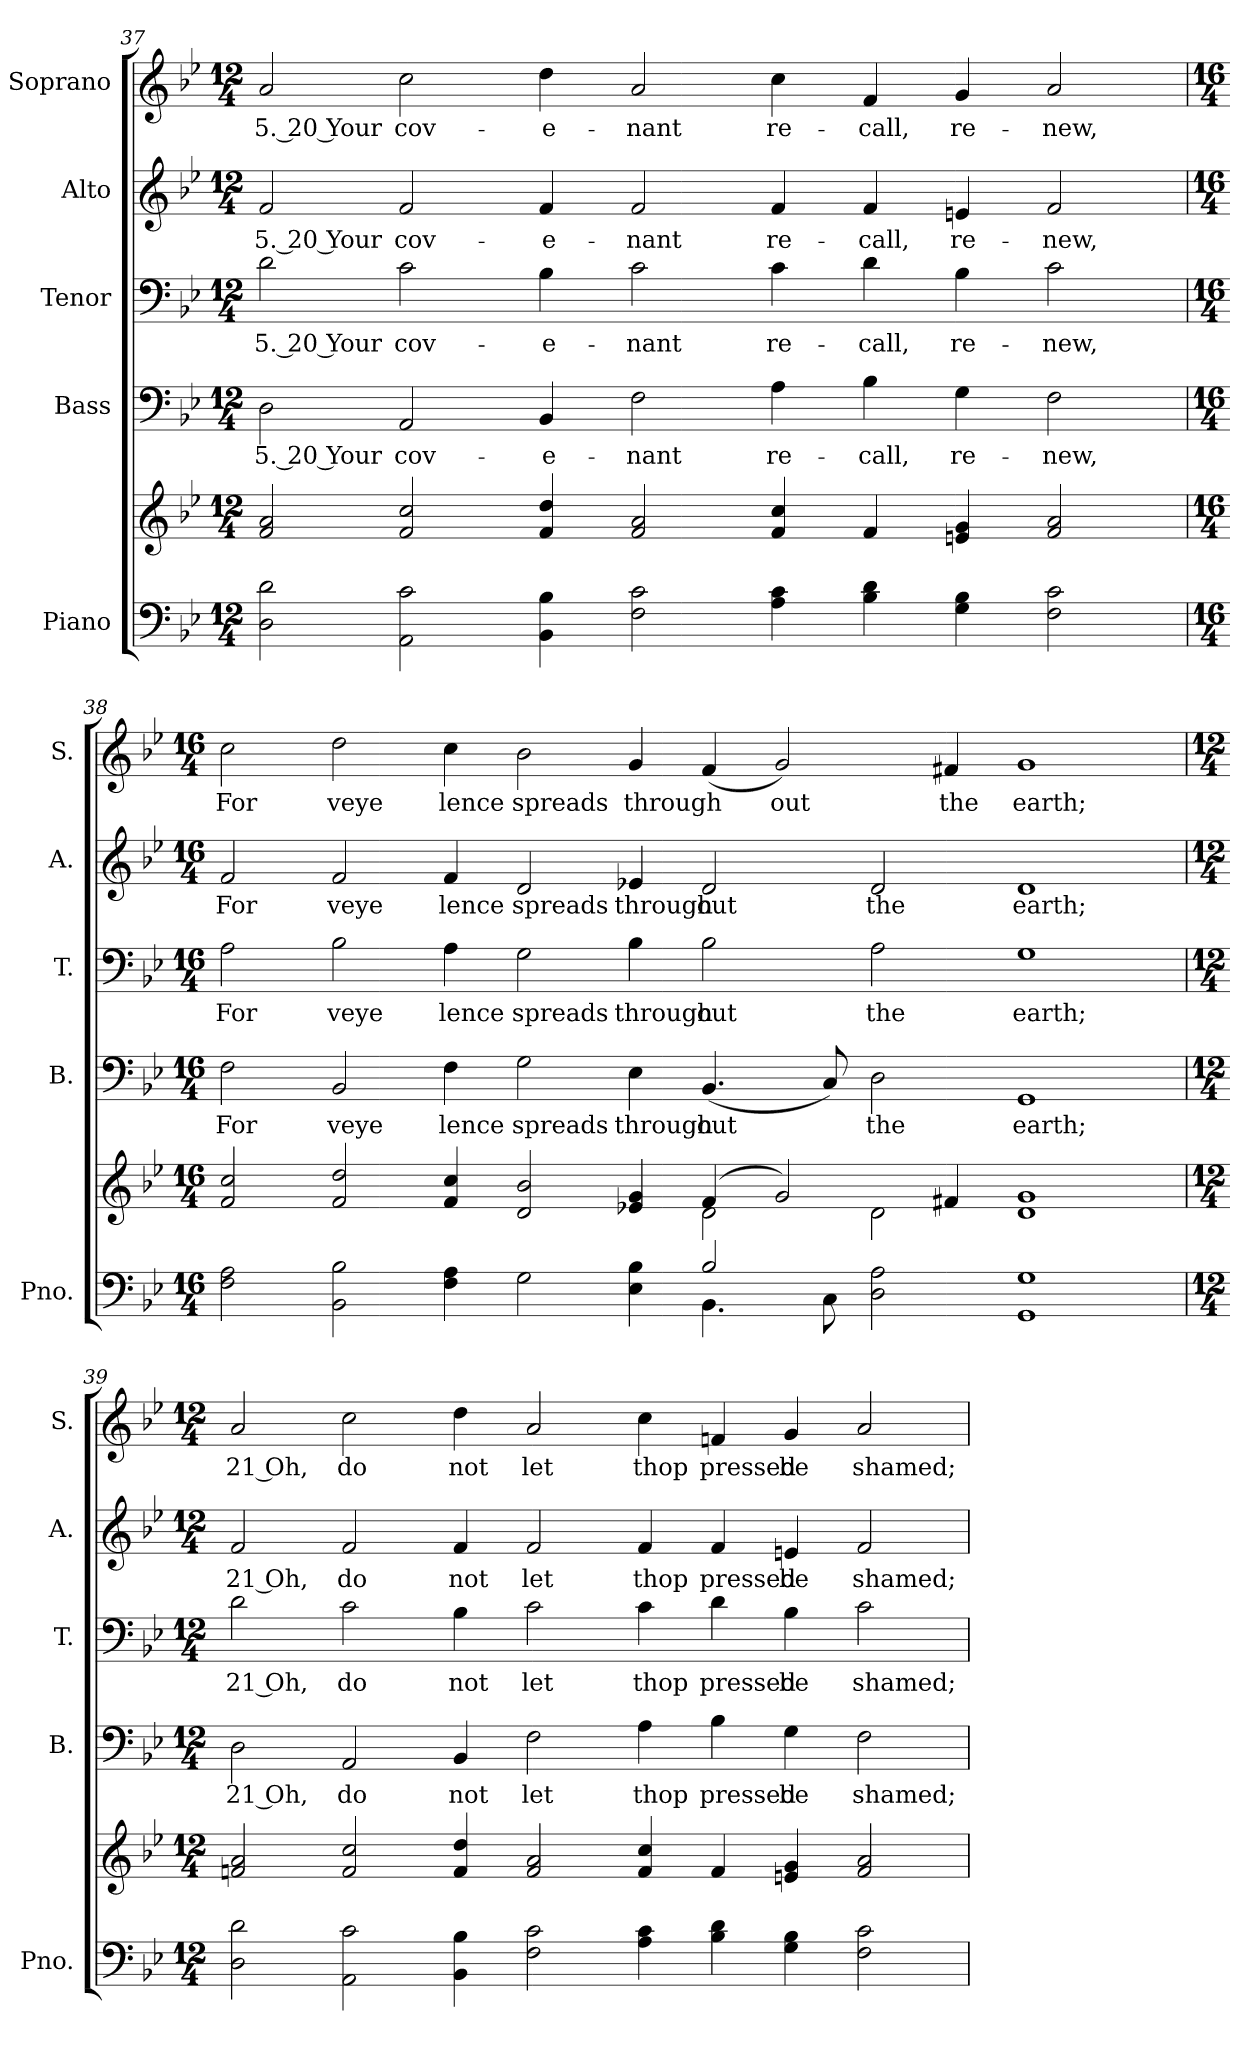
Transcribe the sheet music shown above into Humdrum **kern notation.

**kern	**kern	**kern	**text	**kern	**text	**kern	**text	**kern	**text
*part5	*part5	*part4	*part4	*part3	*part3	*part2	*part2	*part1	*part1
*staff6	*staff5	*staff4	*staff4	*staff3	*staff3	*staff2	*staff2	*staff1	*staff1
*I"Piano	*	*I"Bass	*	*I"Tenor	*	*I"Alto	*	*I"Soprano	*
*I'Pno.	*	*I'B.	*	*I'T.	*	*I'A.	*	*I'S.	*
!!LO:PB:g=z
*clefF4	*clefG2	*clefF4	*	*clefF4	*	*clefG2	*	*clefG2	*
*k[b-e-]	*k[b-e-]	*k[b-e-]	*	*k[b-e-]	*	*k[b-e-]	*	*k[b-e-]	*
*B-:	*B-:	*B-:	*	*B-:	*	*B-:	*	*B-:	*
*M12/4	*M12/4	*M12/4	*	*M12/4	*	*M12/4	*	*M12/4	*
=37	=37	=37	=37	=37	=37	=37	=37	=37	=37
!	!	!	!LO:LY:b:color=#000000	!	!	!	!	!	!
!	!	!	!	!	!LO:LY:b:color=#000000	!	!	!	!
!	!	!	!	!	!	!	!LO:LY:b:color=#000000	!	!
!	!	!	!	!	!	!	!	!	!LO:LY:b:color=#000000
2Di\ 2di	2fi/ 2ai	2Di\	5. 20 Your	2di\	5. 20 Your	2fi/	5. 20 Your	2ai/	5. 20 Your
!	!	!	!LO:LY:b:color=#000000	!	!	!	!	!	!
!	!	!	!	!	!LO:LY:b:color=#000000	!	!	!	!
!	!	!	!	!	!	!	!LO:LY:b:color=#000000	!	!
!	!	!	!	!	!	!	!	!	!LO:LY:b:color=#000000
2AAi\ 2ci	2fi/ 2cci	2AAi/	cov-	2ci\	cov-	2fi/	cov-	2cci\	cov-
!	!	!	!LO:LY:b:color=#000000	!	!	!	!	!	!
!	!	!	!	!	!LO:LY:b:color=#000000	!	!	!	!
!	!	!	!	!	!	!	!LO:LY:b:color=#000000	!	!
!	!	!	!	!	!	!	!	!	!LO:LY:b:color=#000000
4BB-i\ 4B-i	4fi/ 4ddi	4BB-i/	-e-	4B-i\	-e-	4fi/	-e-	4ddi\	-e-
!	!	!	!LO:LY:b:color=#000000	!	!	!	!	!	!
!	!	!	!	!	!LO:LY:b:color=#000000	!	!	!	!
!	!	!	!	!	!	!	!LO:LY:b:color=#000000	!	!
!	!	!	!	!	!	!	!	!	!LO:LY:b:color=#000000
2Fi\ 2ci	2fi/ 2ai	2Fi\	-nant	2ci\	-nant	2fi/	-nant	2ai/	-nant
!	!	!	!LO:LY:b:color=#000000	!	!	!	!	!	!
!	!	!	!	!	!LO:LY:b:color=#000000	!	!	!	!
!	!	!	!	!	!	!	!LO:LY:b:color=#000000	!	!
!	!	!	!	!	!	!	!	!	!LO:LY:b:color=#000000
4Ai\ 4ci	4fi/ 4cci	4Ai\	re-	4ci\	re-	4fi/	re-	4cci\	re-
!	!	!	!LO:LY:b:color=#000000	!	!	!	!	!	!
!	!	!	!	!	!LO:LY:b:color=#000000	!	!	!	!
!	!	!	!	!	!	!	!LO:LY:b:color=#000000	!	!
!	!	!	!	!	!	!	!	!	!LO:LY:b:color=#000000
4B-i\ 4di	4fi/	4B-i\	-call,	4di\	-call,	4fi/	-call,	4fi/	-call,
!	!	!	!LO:LY:b:color=#000000	!	!	!	!	!	!
!	!	!	!	!	!LO:LY:b:color=#000000	!	!	!	!
!	!	!	!	!	!	!	!LO:LY:b:color=#000000	!	!
!	!	!	!	!	!	!	!	!	!LO:LY:b:color=#000000
4Gi\ 4B-i	4eni/ 4gi	4Gi\	re-	4B-i\	re-	4eni/	re-	4gi/	re-
!	!	!	!LO:LY:b:color=#000000	!	!	!	!	!	!
!	!	!	!	!	!LO:LY:b:color=#000000	!	!	!	!
!	!	!	!	!	!	!	!LO:LY:b:color=#000000	!	!
!	!	!	!	!	!	!	!	!	!LO:LY:b:color=#000000
2Fi\ 2ci	2fi/ 2ai	2Fi\	-new,	2ci\	-new,	2fi/	-new,	2ai/	-new,
!!LO:PB:g=z
=38	=38	=38	=38	=38	=38	=38	=38	=38	=38
*M16/4	*M16/4	*M16/4	*	*M16/4	*	*M16/4	*	*M16/4	*
*^	*^	*	*	*	*	*	*	*	*
!	!	!	!	!	!LO:LY:b:color=#000000	!	!	!	!	!	!
!	!	!	!	!	!	!	!LO:LY:b:color=#000000	!	!	!	!
!	!	!	!	!	!	!	!	!	!LO:LY:b:color=#000000	!	!
!	!	!	!	!	!	!	!	!	!	!	!LO:LY:b:color=#000000
2Fi\ 2Ai	1ryy	2fi/ 2cci	1ryy	2Fi\	For	2Ai\	For	2fi/	For	2cci\	For
!	!	!	!	!	!LO:LY:b:color=#000000	!	!	!	!	!	!
!	!	!	!	!	!	!	!LO:LY:b:color=#000000	!	!	!	!
!	!	!	!	!	!	!	!	!	!LO:LY:b:color=#000000	!	!
!	!	!	!	!	!	!	!	!	!	!	!LO:LY:b:color=#000000
2BB-i\ 2B-i	.	2fi/ 2ddi	.	2BB-i/	veye	2B-i\	veye	2fi/	veye	2ddi\	veye
!	!	!	!	!	!LO:LY:b:color=#000000	!	!	!	!	!	!
!	!	!	!	!	!	!	!LO:LY:b:color=#000000	!	!	!	!
!	!	!	!	!	!	!	!	!	!LO:LY:b:color=#000000	!	!
!	!	!	!	!	!	!	!	!	!	!	!LO:LY:b:color=#000000
4Fi\ 4Ai	1ryy	4fi/ 4cci	1ryy	4Fi\	lence	4Ai\	lence	4fi/	lence	4cci\	lence
!	!	!	!	!	!LO:LY:b:color=#000000	!	!	!	!	!	!
!	!	!	!	!	!	!	!LO:LY:b:color=#000000	!	!	!	!
!	!	!	!	!	!	!	!	!	!LO:LY:b:color=#000000	!	!
!	!	!	!	!	!	!	!	!	!	!	!LO:LY:b:color=#000000
2Gi\	.	2di/ 2b-i	.	2Gi\	spreads	2Gi\	spreads	2di/	spreads	2b-i\	spreads
!	!	!	!	!	!LO:LY:b:color=#000000	!	!	!	!	!	!
!	!	!	!	!	!	!	!LO:LY:b:color=#000000	!	!	!	!
!	!	!	!	!	!	!	!	!	!LO:LY:b:color=#000000	!	!
!	!	!	!	!	!	!	!	!	!	!	!LO:LY:b:color=#000000
4E-i\ 4B-i	.	4e-Xi/ 4gi	.	4E-i\	through	4B-i\	through	4e-Xi/	through	4gi/	through
!	!	!	!	!	!LO:LY:b:color=#000000	!	!	!	!	!	!
!	!	!	!	!	!	!	!LO:LY:b:color=#000000	!	!	!	!
!	!	!	!	!	!	!	!	!	!LO:LY:b:color=#000000	!	!
2B-i/	4.BB-i\	(4fi/	2di\	(4.BB-i/	out	2B-i\	out	2di/	out	(4fi/	.
!	!	!	!	!	!	!	!	!	!	!	!LO:LY:b:color=#000000
.	.	2gi/)	.	.	.	.	.	.	.	2gi/)	out
.	8Ci\	.	.	8Ci/)	.	.	.	.	.	.	.
!	!	!	!	!	!LO:LY:b:color=#000000	!	!	!	!	!	!
!	!	!	!	!	!	!	!LO:LY:b:color=#000000	!	!	!	!
!	!	!	!	!	!	!	!	!	!LO:LY:b:color=#000000	!	!
2Di\ 2Ai	2ryy	.	2di\	2Di\	the	2Ai\	the	2di/	the	.	.
!	!	!	!	!	!	!	!	!	!	!	!LO:LY:b:color=#000000
.	.	4f#Xi/	.	.	.	.	.	.	.	4f#Xi/	the
!	!	!	!	!	!LO:LY:b:color=#000000	!	!	!	!	!	!
!	!	!	!	!	!	!	!LO:LY:b:color=#000000	!	!	!	!
!	!	!	!	!	!	!	!	!	!LO:LY:b:color=#000000	!	!
!	!	!	!	!	!	!	!	!	!	!	!LO:LY:b:color=#000000
1GGi 1Gi	1ryy	1di 1gi	1ryy	1GGi	earth;	1Gi	earth;	1di	earth;	1gi	earth;
*v	*v	*	*	*	*	*	*	*	*	*	*
*	*v	*v	*	*	*	*	*	*	*	*
!!LO:PB:g=z
=39	=39	=39	=39	=39	=39	=39	=39	=39	=39
*M12/4	*M12/4	*M12/4	*	*M12/4	*	*M12/4	*	*M12/4	*
*^	*^	*	*	*	*	*	*	*	*
!	!	!	!	!	!LO:LY:b:color=#000000	!	!	!	!	!	!
*v	*v	*	*	*	*	*	*	*	*	*	*
*	*v	*v	*	*	*	*	*	*	*	*
*^	*^	*	*	*	*	*	*	*	*
!	!	!	!	!	!	!	!LO:LY:b:color=#000000	!	!	!	!
*v	*v	*	*	*	*	*	*	*	*	*	*
*	*v	*v	*	*	*	*	*	*	*	*
*^	*^	*	*	*	*	*	*	*	*
!	!	!	!	!	!	!	!	!	!LO:LY:b:color=#000000	!	!
*v	*v	*	*	*	*	*	*	*	*	*	*
*	*v	*v	*	*	*	*	*	*	*	*
*^	*^	*	*	*	*	*	*	*	*
!	!	!	!	!	!	!	!	!	!	!	!LO:LY:b:color=#000000
*v	*v	*	*	*	*	*	*	*	*	*	*
*	*v	*v	*	*	*	*	*	*	*	*
2Di\ 2di	2fni/ 2ai	2Di\	21 Oh,	2di\	21 Oh,	2fi/	21 Oh,	2ai/	21 Oh,
!	!	!	!LO:LY:b:color=#000000	!	!	!	!	!	!
!	!	!	!	!	!LO:LY:b:color=#000000	!	!	!	!
!	!	!	!	!	!	!	!LO:LY:b:color=#000000	!	!
!	!	!	!	!	!	!	!	!	!LO:LY:b:color=#000000
2AAi\ 2ci	2fi/ 2cci	2AAi/	do	2ci\	do	2fi/	do	2cci\	do
!	!	!	!LO:LY:b:color=#000000	!	!	!	!	!	!
!	!	!	!	!	!LO:LY:b:color=#000000	!	!	!	!
!	!	!	!	!	!	!	!LO:LY:b:color=#000000	!	!
!	!	!	!	!	!	!	!	!	!LO:LY:b:color=#000000
4BB-i\ 4B-i	4fi/ 4ddi	4BB-i/	not	4B-i\	not	4fi/	not	4ddi\	not
!	!	!	!LO:LY:b:color=#000000	!	!	!	!	!	!
!	!	!	!	!	!LO:LY:b:color=#000000	!	!	!	!
!	!	!	!	!	!	!	!LO:LY:b:color=#000000	!	!
!	!	!	!	!	!	!	!	!	!LO:LY:b:color=#000000
2Fi\ 2ci	2fi/ 2ai	2Fi\	let	2ci\	let	2fi/	let	2ai/	let
!	!	!	!LO:LY:b:color=#000000	!	!	!	!	!	!
!	!	!	!	!	!LO:LY:b:color=#000000	!	!	!	!
!	!	!	!	!	!	!	!LO:LY:b:color=#000000	!	!
!	!	!	!	!	!	!	!	!	!LO:LY:b:color=#000000
4Ai\ 4ci	4fi/ 4cci	4Ai\	thop	4ci\	thop	4fi/	thop	4cci\	thop
!	!	!	!LO:LY:b:color=#000000	!	!	!	!	!	!
!	!	!	!	!	!LO:LY:b:color=#000000	!	!	!	!
!	!	!	!	!	!	!	!LO:LY:b:color=#000000	!	!
!	!	!	!	!	!	!	!	!	!LO:LY:b:color=#000000
4B-i\ 4di	4fi/	4B-i\	pressed	4di\	pressed	4fi/	pressed	4fni/	pressed
!	!	!	!LO:LY:b:color=#000000	!	!	!	!	!	!
!	!	!	!	!	!LO:LY:b:color=#000000	!	!	!	!
!	!	!	!	!	!	!	!LO:LY:b:color=#000000	!	!
!	!	!	!	!	!	!	!	!	!LO:LY:b:color=#000000
4Gi\ 4B-i	4eni/ 4gi	4Gi\	be	4B-i\	be	4eni/	be	4gi/	be
!	!	!	!LO:LY:b:color=#000000	!	!	!	!	!	!
!	!	!	!	!	!LO:LY:b:color=#000000	!	!	!	!
!	!	!	!	!	!	!	!LO:LY:b:color=#000000	!	!
!	!	!	!	!	!	!	!	!	!LO:LY:b:color=#000000
2Fi\ 2ci	2fi/ 2ai	2Fi\	shamed;	2ci\	shamed;	2fi/	shamed;	2ai/	shamed;
=	=	=	=	=	=	=	=	=	=
*-	*-	*-	*-	*-	*-	*-	*-	*-	*-
